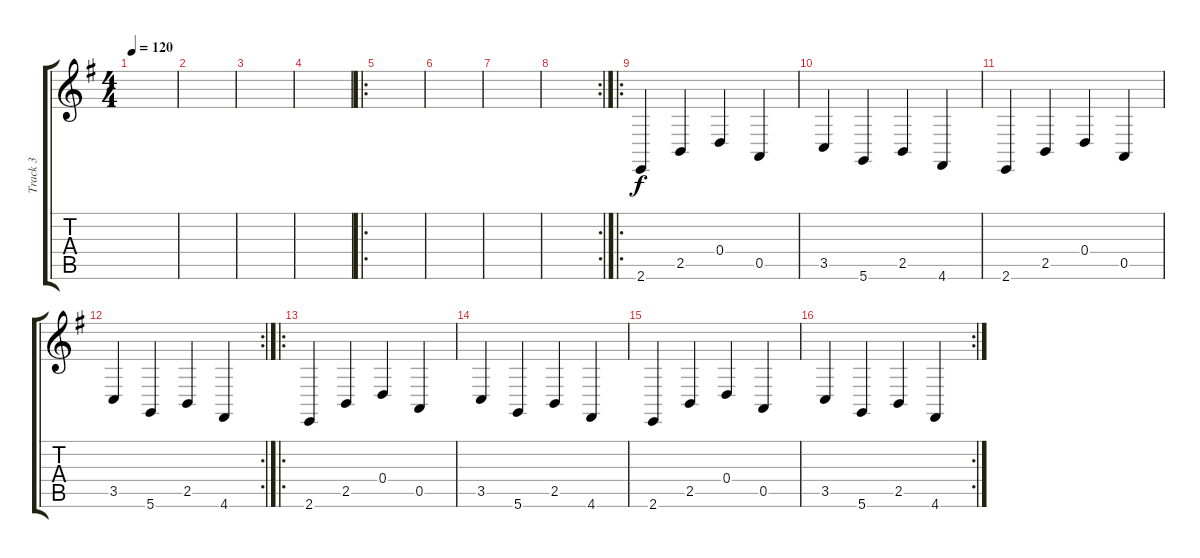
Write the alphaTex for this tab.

\track ("Track 3" "Track 3") {instrument vibraphone}
\staff {score tabs}
\tuning (E4 B3 G3 D3 A2 D2) {hide}
\ts (4 4)
\tempo 120
\clef g2
\ks g
|
|
|
|
\ro
|
|
|
\rc 2
|
\ro
2.6.4 2.5.4 0.4.4 0.5.4 |
3.5.4 5.6.4 2.5.4 4.6.4 |
2.6.4 2.5.4 0.4.4 0.5.4 |
\rc 2
3.5.4 5.6.4 2.5.4 4.6.4 |
\ro
2.6.4 2.5.4 0.4.4 0.5.4 |
3.5.4 5.6.4 2.5.4 4.6.4 |
2.6.4 2.5.4 0.4.4 0.5.4 |
\rc 2
3.5.4 5.6.4 2.5.4 4.6.4
